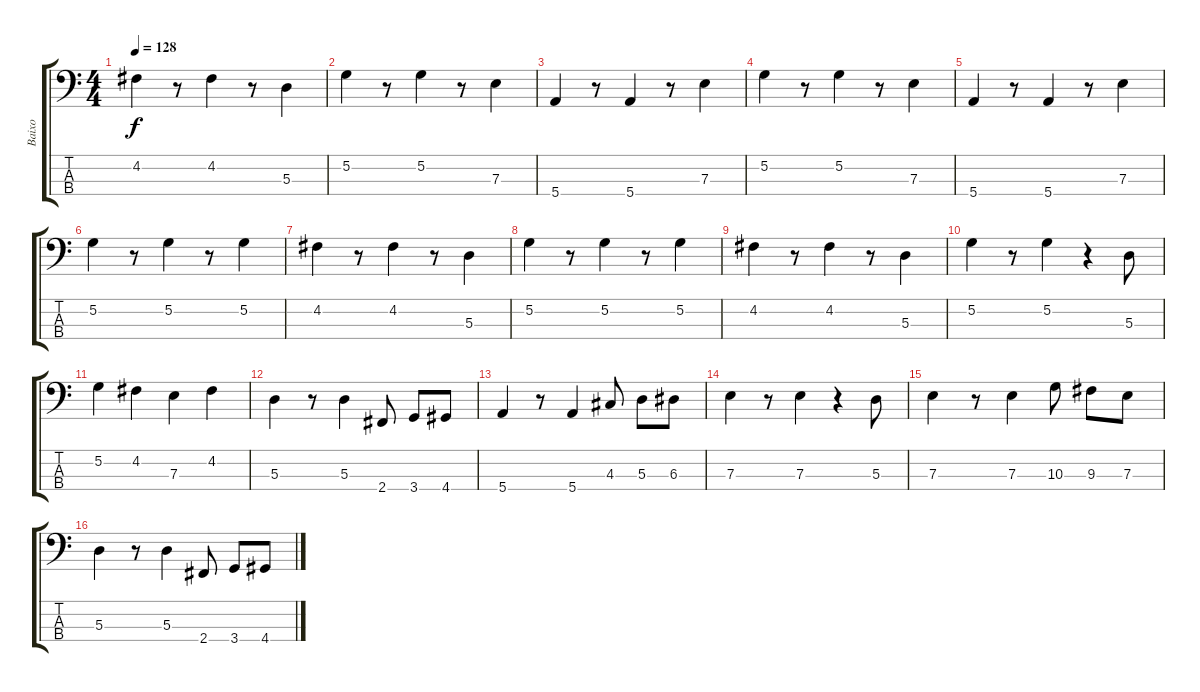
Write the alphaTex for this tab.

\track ("Baixo" "Baixo") {instrument electricbassfinger}
\staff {score tabs}
\tuning (G2 D2 A1 E1) {hide}
\ts (4 4)
\tempo 128
\clef f4
\ks c
4.2.4{dy f} r.8 4.2.4 r.8 5.3.4 |
5.2.4 r.8 5.2.4 r.8 7.3.4 |
5.4.4 r.8 5.4.4 r.8 7.3.4 |
5.2.4 r.8 5.2.4 r.8 7.3.4 |
5.4.4 r.8 5.4.4 r.8 7.3.4 |
5.2.4 r.8 5.2.4 r.8 5.2.4 |
4.2.4 r.8 4.2.4 r.8 5.3.4 |
5.2.4 r.8 5.2.4 r.8 5.2.4 |
4.2.4 r.8 4.2.4 r.8 5.3.4 |
5.2.4 r.8 5.2.4 r.4 5.3.8 |
5.2.4 4.2.4 7.3.4 4.2.4 |
5.3.4 r.8 5.3.4 2.4.8 3.4.8 4.4.8 |
5.4.4 r.8 5.4.4 4.3.8 5.3.8 6.3.8 |
7.3.4 r.8 7.3.4 r.4 5.3.8 |
7.3.4 r.8 7.3.4 10.3.8 9.3.8 7.3.8 |
5.3.4 r.8 5.3.4 2.4.8 3.4.8 4.4.8
